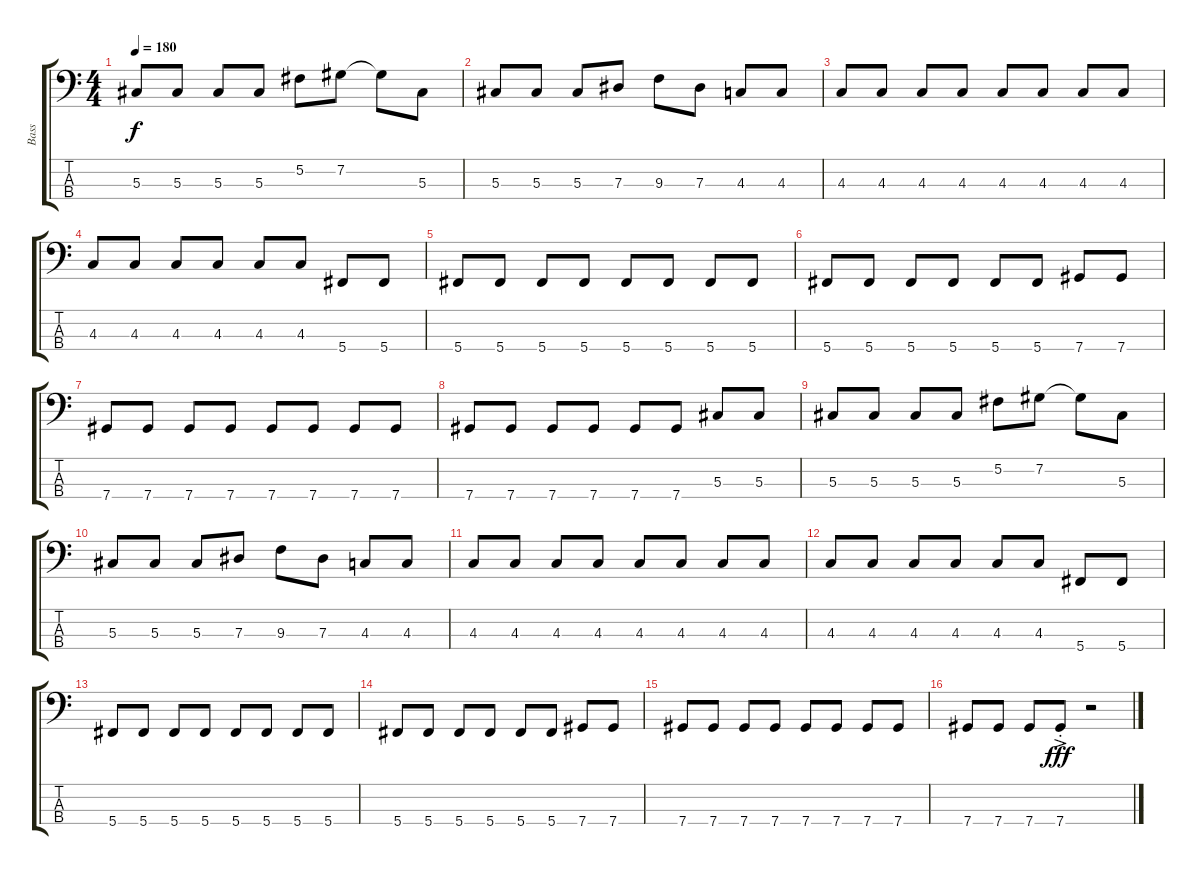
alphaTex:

\track ("Bass" "Bass") {instrument electricbasspick}
\staff {score tabs}
\tuning (Gb2 Db2 Ab1 Db1) {hide}
\ts (4 4)
\tempo 180
\clef f4
\ks c
5.3.8{dy f} 5.3.8 5.3.8 5.3.8 5.2.8 7.2.8 7.2{t}.8 5.3.8 |
5.3.8 5.3.8 5.3.8 7.3.8 9.3.8 7.3.8 4.3.8 4.3.8 |
4.3.8 4.3.8 4.3.8 4.3.8 4.3.8 4.3.8 4.3.8 4.3.8 |
4.3.8 4.3.8 4.3.8 4.3.8 4.3.8 4.3.8 5.4.8 5.4.8 |
5.4.8 5.4.8 5.4.8 5.4.8 5.4.8 5.4.8 5.4.8 5.4.8 |
5.4.8 5.4.8 5.4.8 5.4.8 5.4.8 5.4.8 7.4.8 7.4.8 |
7.4.8 7.4.8 7.4.8 7.4.8 7.4.8 7.4.8 7.4.8 7.4.8 |
7.4.8 7.4.8 7.4.8 7.4.8 7.4.8 7.4.8 5.3.8 5.3.8 |
5.3.8 5.3.8 5.3.8 5.3.8 5.2.8 7.2.8 7.2{t}.8 5.3.8 |
5.3.8 5.3.8 5.3.8 7.3.8 9.3.8 7.3.8 4.3.8 4.3.8 |
4.3.8 4.3.8 4.3.8 4.3.8 4.3.8 4.3.8 4.3.8 4.3.8 |
4.3.8 4.3.8 4.3.8 4.3.8 4.3.8 4.3.8 5.4.8 5.4.8 |
5.4.8 5.4.8 5.4.8 5.4.8 5.4.8 5.4.8 5.4.8 5.4.8 |
5.4.8 5.4.8 5.4.8 5.4.8 5.4.8 5.4.8 7.4.8 7.4.8 |
7.4.8 7.4.8 7.4.8 7.4.8 7.4.8 7.4.8 7.4.8 7.4.8 |
7.4.8 7.4.8 7.4.8 7.4{ac st}.8{dy fff} r.2
